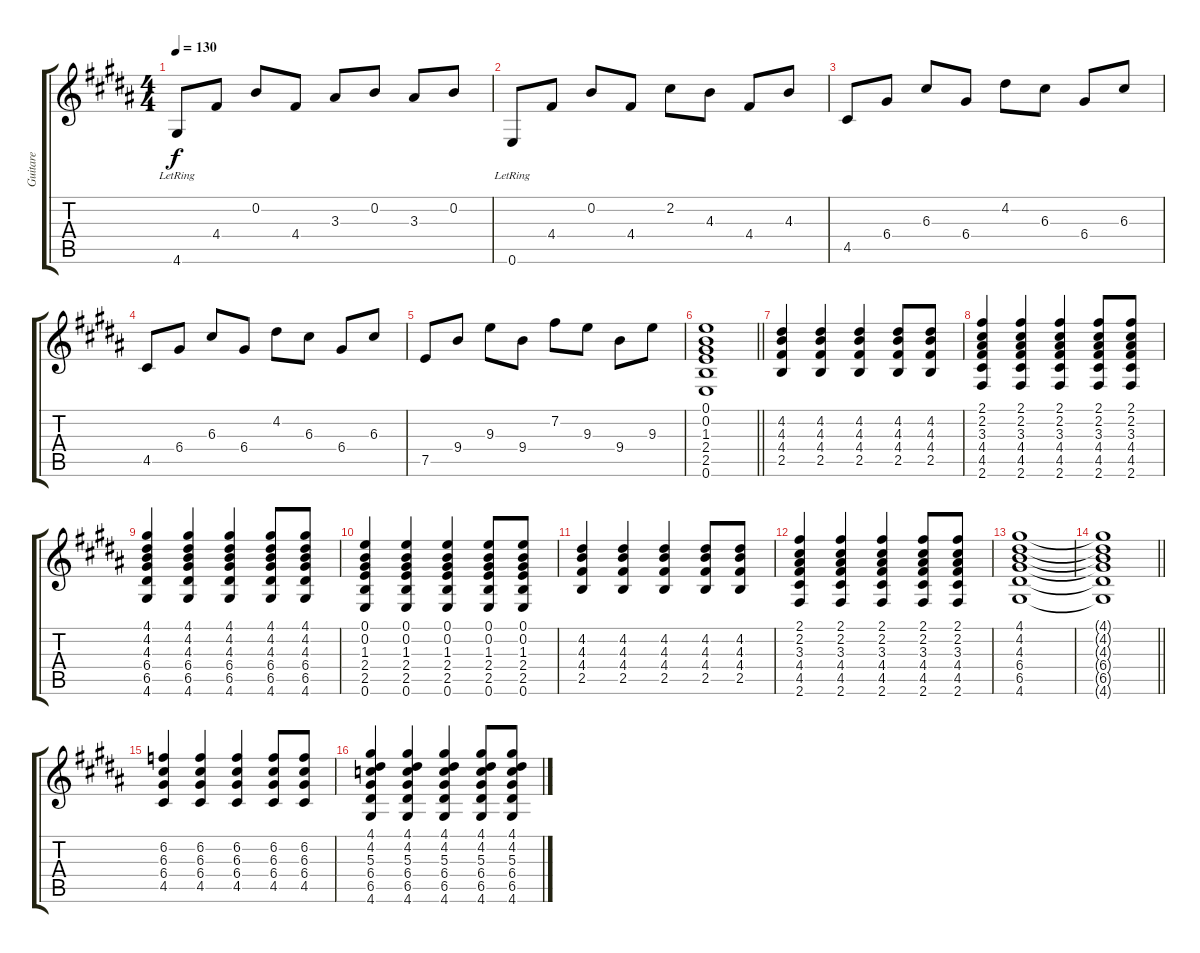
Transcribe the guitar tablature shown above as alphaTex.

\track ("Guitare" "Guitare") {instrument acousticguitarsteel}
\staff {score tabs}
\tuning (E4 B3 G3 D3 A2 E2) {hide}
\ts (4 4)
\tempo 130
\clef g2
\ks b
4.6{lr}.8{dy f} 4.4.8 0.2.8 4.4.8 3.3.8 0.2.8 3.3.8 0.2.8 |
0.6{lr}.8 4.4.8 0.2.8 4.4.8 2.2.8 4.3.8 4.4.8 4.3.8 |
4.5.8 6.4.8 6.3.8 6.4.8 4.2.8 6.3.8 6.4.8 6.3.8 |
4.5.8 6.4.8 6.3.8 6.4.8 4.2.8 6.3.8 6.4.8 6.3.8 |
7.5.8 9.4.8 9.3.8 9.4.8 7.2.8 9.3.8 9.4.8 9.3.8 |
\barLineRight lightlight
(0.1 0.2 1.3 2.4 2.5 0.6).1 |
(4.2 4.3 4.4 2.5).4 (4.2 4.3 4.4 2.5).4 (4.2 4.3 4.4 2.5).4 (4.2 4.3 4.4 2.5).8 (4.2 4.3 4.4 2.5).8 |
(2.1 2.2 3.3 4.4 4.5 2.6).4 (2.1 2.2 3.3 4.4 4.5 2.6).4 (2.1 2.2 3.3 4.4 4.5 2.6).4 (2.1 2.2 3.3 4.4 4.5 2.6).8 (2.1 2.2 3.3 4.4 4.5 2.6).8 |
(4.1 4.2 4.3 6.4 6.5 4.6).4 (4.1 4.2 4.3 6.4 6.5 4.6).4 (4.1 4.2 4.3 6.4 6.5 4.6).4 (4.1 4.2 4.3 6.4 6.5 4.6).8 (4.1 4.2 4.3 6.4 6.5 4.6).8 |
(0.1 0.2 1.3 2.4 2.5 0.6).4 (0.1 0.2 1.3 2.4 2.5 0.6).4 (0.1 0.2 1.3 2.4 2.5 0.6).4 (0.1 0.2 1.3 2.4 2.5 0.6).8 (0.1 0.2 1.3 2.4 2.5 0.6).8 |
(4.2 4.3 4.4 2.5).4 (4.2 4.3 4.4 2.5).4 (4.2 4.3 4.4 2.5).4 (4.2 4.3 4.4 2.5).8 (4.2 4.3 4.4 2.5).8 |
(2.1 2.2 3.3 4.4 4.5 2.6).4 (2.1 2.2 3.3 4.4 4.5 2.6).4 (2.1 2.2 3.3 4.4 4.5 2.6).4 (2.1 2.2 3.3 4.4 4.5 2.6).8 (2.1 2.2 3.3 4.4 4.5 2.6).8 |
(4.1 4.2 4.3 6.4 6.5 4.6).1 |
\barLineRight lightlight
(4.1{t} 4.2{t} 4.3{t} 6.4{t} 6.5{t} 4.6{t}).1 |
(6.2 6.3 6.4 4.5).4 (6.2 6.3 6.4 4.5).4 (6.2 6.3 6.4 4.5).4 (6.2 6.3 6.4 4.5).8 (6.2 6.3 6.4 4.5).8 |
(4.1 4.2 5.3 6.4 6.5 4.6).4 (4.1 4.2 5.3 6.4 6.5 4.6).4 (4.1 4.2 5.3 6.4 6.5 4.6).4 (4.1 4.2 5.3 6.4 6.5 4.6).8 (4.1 4.2 5.3 6.4 6.5 4.6).8
